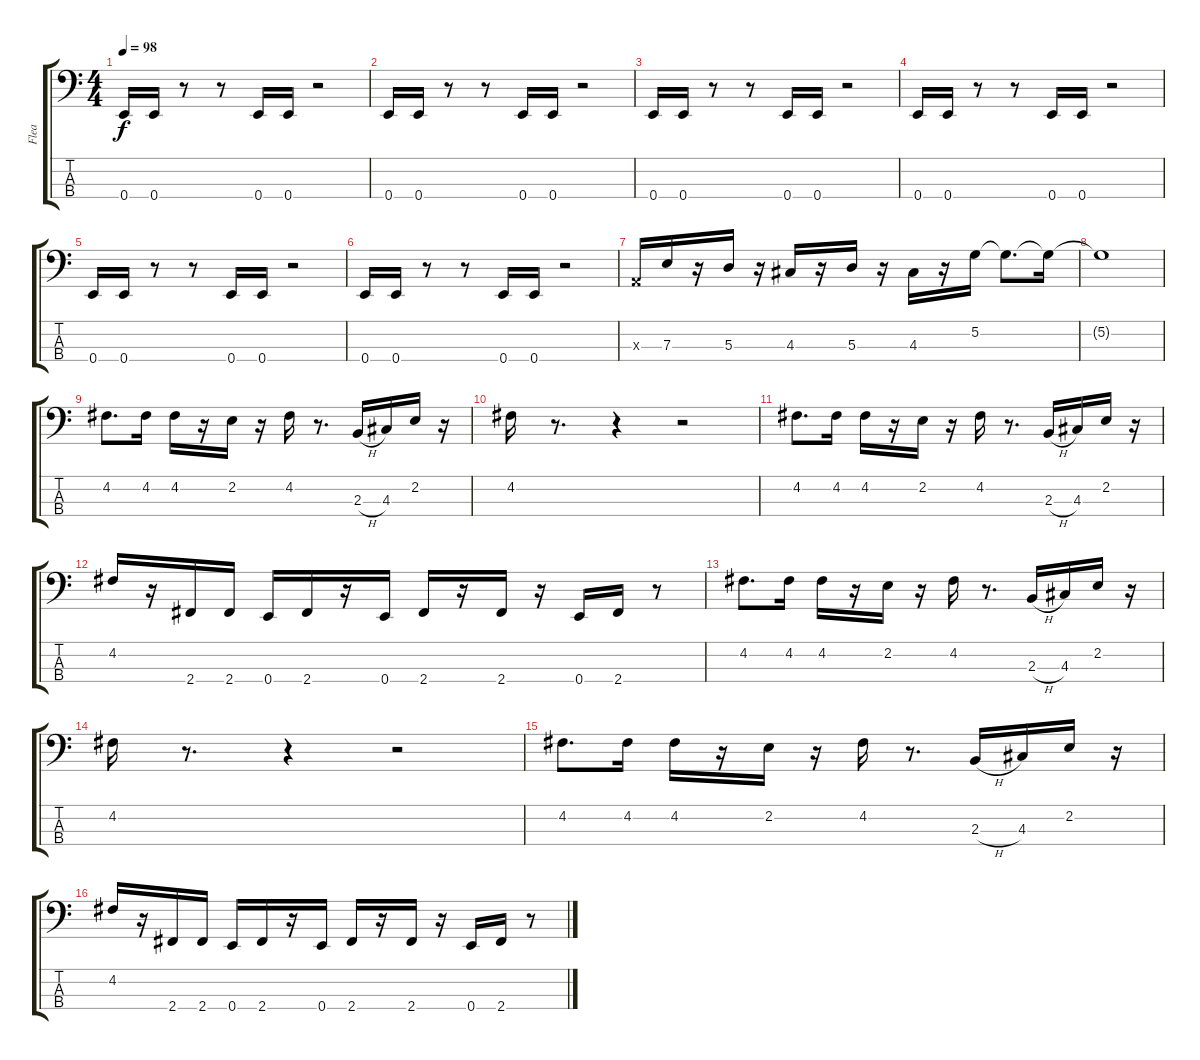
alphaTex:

\track ("Flea" "Flea") {instrument electricbassfinger}
\staff {score tabs}
\tuning (G2 D2 A1 E1) {hide}
\ts (4 4)
\tempo 98
\clef f4
\ks c
0.4.16{dy f} 0.4.16 r.8 r.8 0.4.16 0.4.16 r.2 |
0.4.16 0.4.16 r.8 r.8 0.4.16 0.4.16 r.2 |
0.4.16 0.4.16 r.8 r.8 0.4.16 0.4.16 r.2 |
0.4.16 0.4.16 r.8 r.8 0.4.16 0.4.16 r.2 |
0.4.16 0.4.16 r.8 r.8 0.4.16 0.4.16 r.2 |
0.4.16 0.4.16 r.8 r.8 0.4.16 0.4.16 r.2 |
0.3{x}.16 7.3.16 r.16 5.3.16 r.16 4.3.16 r.16 5.3.16 r.16 4.3.16 r.16 5.2.16 5.2{t}.8{d} 5.2{t}.16 |
5.2{t}.1 |
4.2.8{d instrument electricbassfinger} 4.2.16 4.2.16 r.16 2.2.16 r.16 4.2.16 r.8{d} 2.3{h}.16 4.3.16 2.2.16 r.16 |
4.2.16 r.8{d} r.4 r.2 |
4.2.8{d} 4.2.16 4.2.16 r.16 2.2.16 r.16 4.2.16 r.8{d} 2.3{h}.16 4.3.16 2.2.16 r.16 |
4.2.16 r.16 2.4.16 2.4.16 0.4.16 2.4.16 r.16 0.4.16 2.4.16 r.16 2.4.16 r.16 0.4.16 2.4.16 r.8 |
4.2.8{d} 4.2.16 4.2.16 r.16 2.2.16 r.16 4.2.16 r.8{d} 2.3{h}.16 4.3.16 2.2.16 r.16 |
4.2.16 r.8{d} r.4 r.2 |
4.2.8{d} 4.2.16 4.2.16 r.16 2.2.16 r.16 4.2.16 r.8{d} 2.3{h}.16 4.3.16 2.2.16 r.16 |
4.2.16 r.16 2.4.16 2.4.16 0.4.16 2.4.16 r.16 0.4.16 2.4.16 r.16 2.4.16 r.16 0.4.16 2.4.16 r.8
